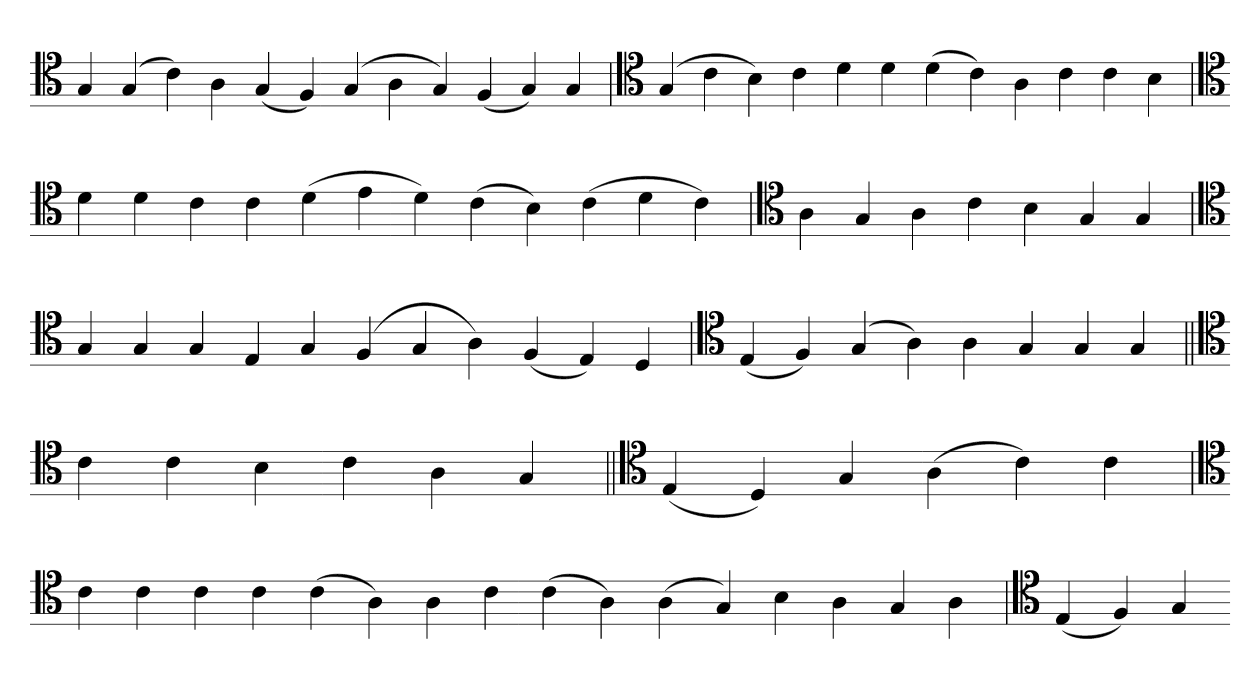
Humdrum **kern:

**kern
*part1
*staff1
*clefC4
=
4G
(4G
4c)
4A
(4G
4F)
(4G
4A
4G)
(4F
4G)
4G
=`
*clefC4
(4G
4c
4B)
4c
4d
4d
(4d
4c)
4A
4c
4c
4B
='
*clefC4
4d
4d
4c
4c
(4d
4e
4d)
(4c
4B)
(4c
4d
4c)
=`
*clefC4
4A
4G
4A
4c
4B
4G
4G
=
*clefC4
4G
4G
4G
4E
4G
(4F
4G
4A)
(4F
4E)
4D
=`
*clefC4
(4E
4F)
(4G
4A)
4A
4G
4G
4G
=||
*clefC4
4c
4c
4B
4c
4A
4G
=||
*clefC4
(4E
4D)
4G
(4A
4c)
4c
=`
*clefC4
4c
4c
4c
4c
(4c
4A)
4A
4c
(4c
4A)
(4A
4G)
4B
4A
4G
4A
='
*clefC4
(4E
4F)
4G
=-
*-
